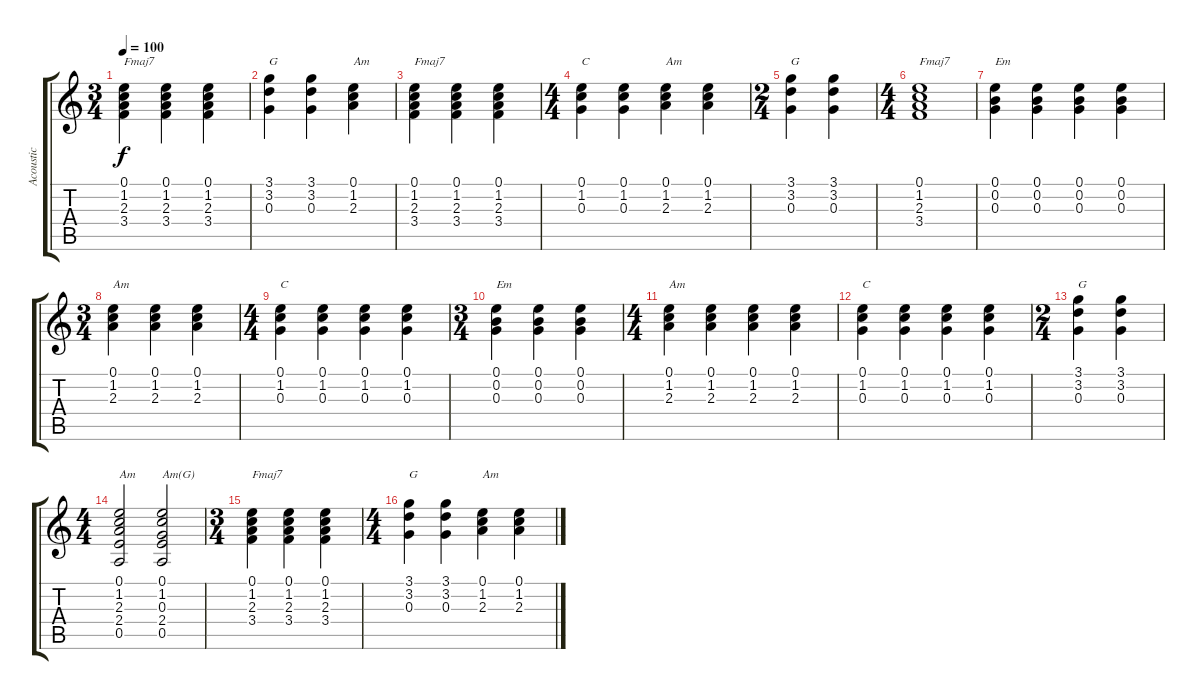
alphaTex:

\track ("Acoustic" "Acoustic") {instrument acousticguitarsteel}
\staff {score tabs}
\tuning (E4 B3 G3 D3 A2 E2) {hide}
\ts (3 4)
\tempo 100
\clef g2
\ks c
(0.1 1.2 2.3 3.4).4{txt "Fmaj7" dy f} (0.1 1.2 2.3 3.4).4 (0.1 1.2 2.3 3.4).4 |
(3.1 3.2 0.3).4{txt "G"} (3.1 3.2 0.3).4 (0.1 1.2 2.3).4{txt "Am"} |
(0.1 1.2 2.3 3.4).4{txt "Fmaj7"} (0.1 1.2 2.3 3.4).4 (0.1 1.2 2.3 3.4).4 |
\ts (4 4)
(0.1 1.2 0.3).4{txt "C"} (0.1 1.2 0.3).4 (0.1 1.2 2.3).4{txt "Am"} (0.1 1.2 2.3).4 |
\ts (2 4)
(3.1 3.2 0.3).4{txt "G"} (3.1 3.2 0.3).4 |
\ts (4 4)
(0.1 1.2 2.3 3.4).1{txt "Fmaj7"} |
(0.1 0.2 0.3).4{txt "Em"} (0.1 0.2 0.3).4 (0.1 0.2 0.3).4 (0.1 0.2 0.3).4 |
\ts (3 4)
(0.1 1.2 2.3).4{txt "Am"} (0.1 1.2 2.3).4 (0.1 1.2 2.3).4 |
\ts (4 4)
(0.1 1.2 0.3).4{txt "C"} (0.1 1.2 0.3).4 (0.1 1.2 0.3).4 (0.1 1.2 0.3).4 |
\ts (3 4)
(0.1 0.2 0.3).4{txt "Em"} (0.1 0.2 0.3).4 (0.1 0.2 0.3).4 |
\ts (4 4)
(0.1 1.2 2.3).4{txt "Am"} (0.1 1.2 2.3).4 (0.1 1.2 2.3).4 (0.1 1.2 2.3).4 |
(0.1 1.2 0.3).4{txt "C"} (0.1 1.2 0.3).4 (0.1 1.2 0.3).4 (0.1 1.2 0.3).4 |
\ts (2 4)
(3.1 3.2 0.3).4{txt "G"} (3.1 3.2 0.3).4 |
\ts (4 4)
(0.1 1.2 2.3 2.4 0.5).2{txt "Am"} (0.1 1.2 0.3 2.4 0.5).2{txt "Am(G)"} |
\ts (3 4)
(0.1 1.2 2.3 3.4).4{txt "Fmaj7"} (0.1 1.2 2.3 3.4).4 (0.1 1.2 2.3 3.4).4 |
\ts (4 4)
(3.1 3.2 0.3).4{txt "G"} (3.1 3.2 0.3).4 (0.1 1.2 2.3).4{txt "Am"} (0.1 1.2 2.3).4
